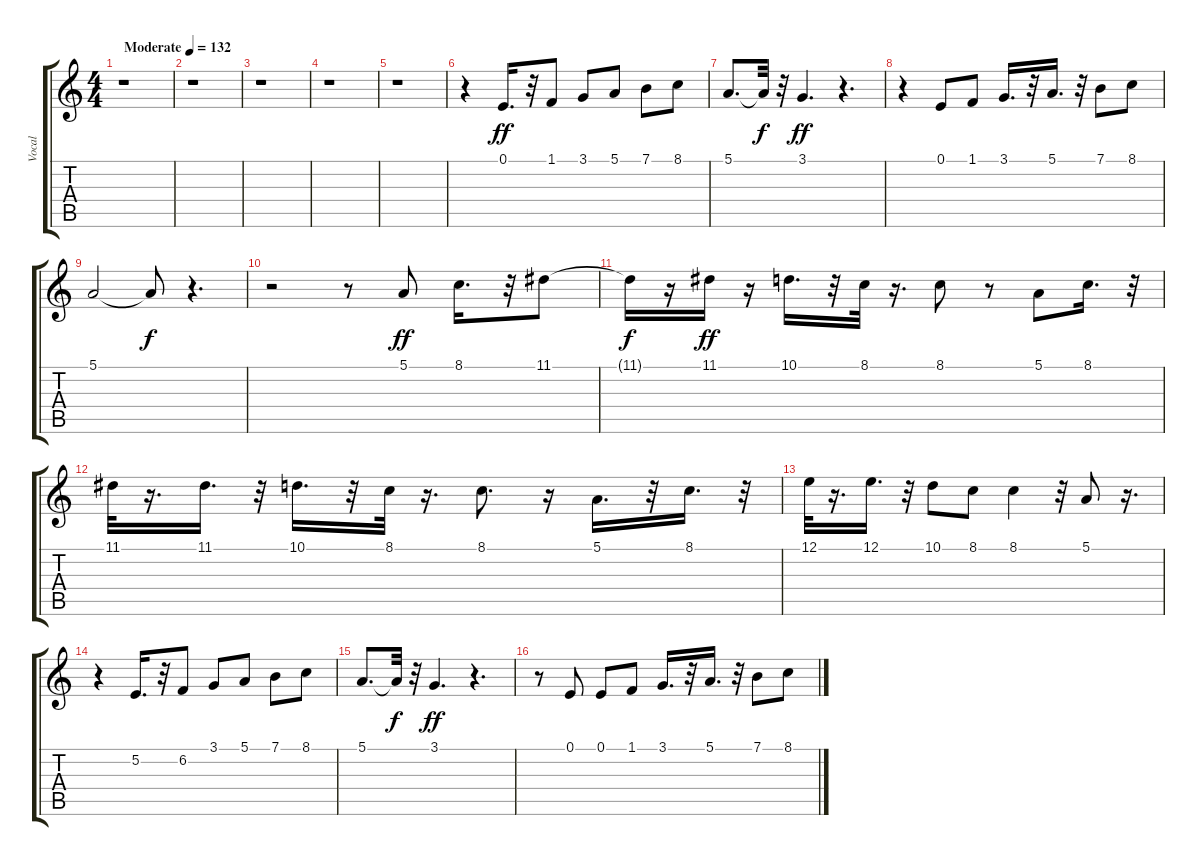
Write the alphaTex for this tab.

\track ("Vocal" "Vocal") {instrument panflute}
\staff {score tabs}
\tuning (E4 B3 G3 D3 A2 E2) {hide}
\ts (4 4)
\tempo (132 "Moderate")
\clef g2
\ks c
r.1{dy ff instrument panflute} |
r.1 |
r.1 |
r.1 |
r.1 |
r.4 0.1.16{d} r.32 1.1.8 3.1.8 5.1.8 7.1.8 8.1.8 |
5.1.8{d} 5.1{t}.32{dy f} r.32 3.1.4{d dy ff} r.4{d} |
r.4 0.1.8 1.1.8 3.1.16{d} r.32 5.1.16{d} r.32 7.1.8 8.1.8 |
5.1.2 5.1{t}.8{dy f} r.4{d} |
r.2 r.8 5.1.8{dy ff} 8.1.16{d} r.32 11.1.8 |
11.1{t}.16{dy f} r.16 11.1.16{dy ff} r.16 10.1.16{d} r.32 8.1.32 r.16{d} 8.1.8 r.8 5.1.8 8.1.16{d} r.32 |
11.1.32 r.16{d} 11.1.16{d} r.32 10.1.16{d} r.32 8.1.32 r.16{d} 8.1.8{d} r.16 5.1.16{d} r.32 8.1.16{d} r.32 |
12.1.32 r.16{d} 12.1.16{d} r.32 10.1.8 8.1.8 8.1.4 r.32 5.1.8 r.16{d} |
r.4 5.2.16{d} r.32 6.2.8 3.1.8 5.1.8 7.1.8 8.1.8 |
5.1.8{d} 5.1{t}.32{dy f} r.32 3.1.4{d dy ff} r.4{d} |
r.8 0.1.8 0.1.8 1.1.8 3.1.16{d} r.32 5.1.16{d} r.32 7.1.8 8.1.8
